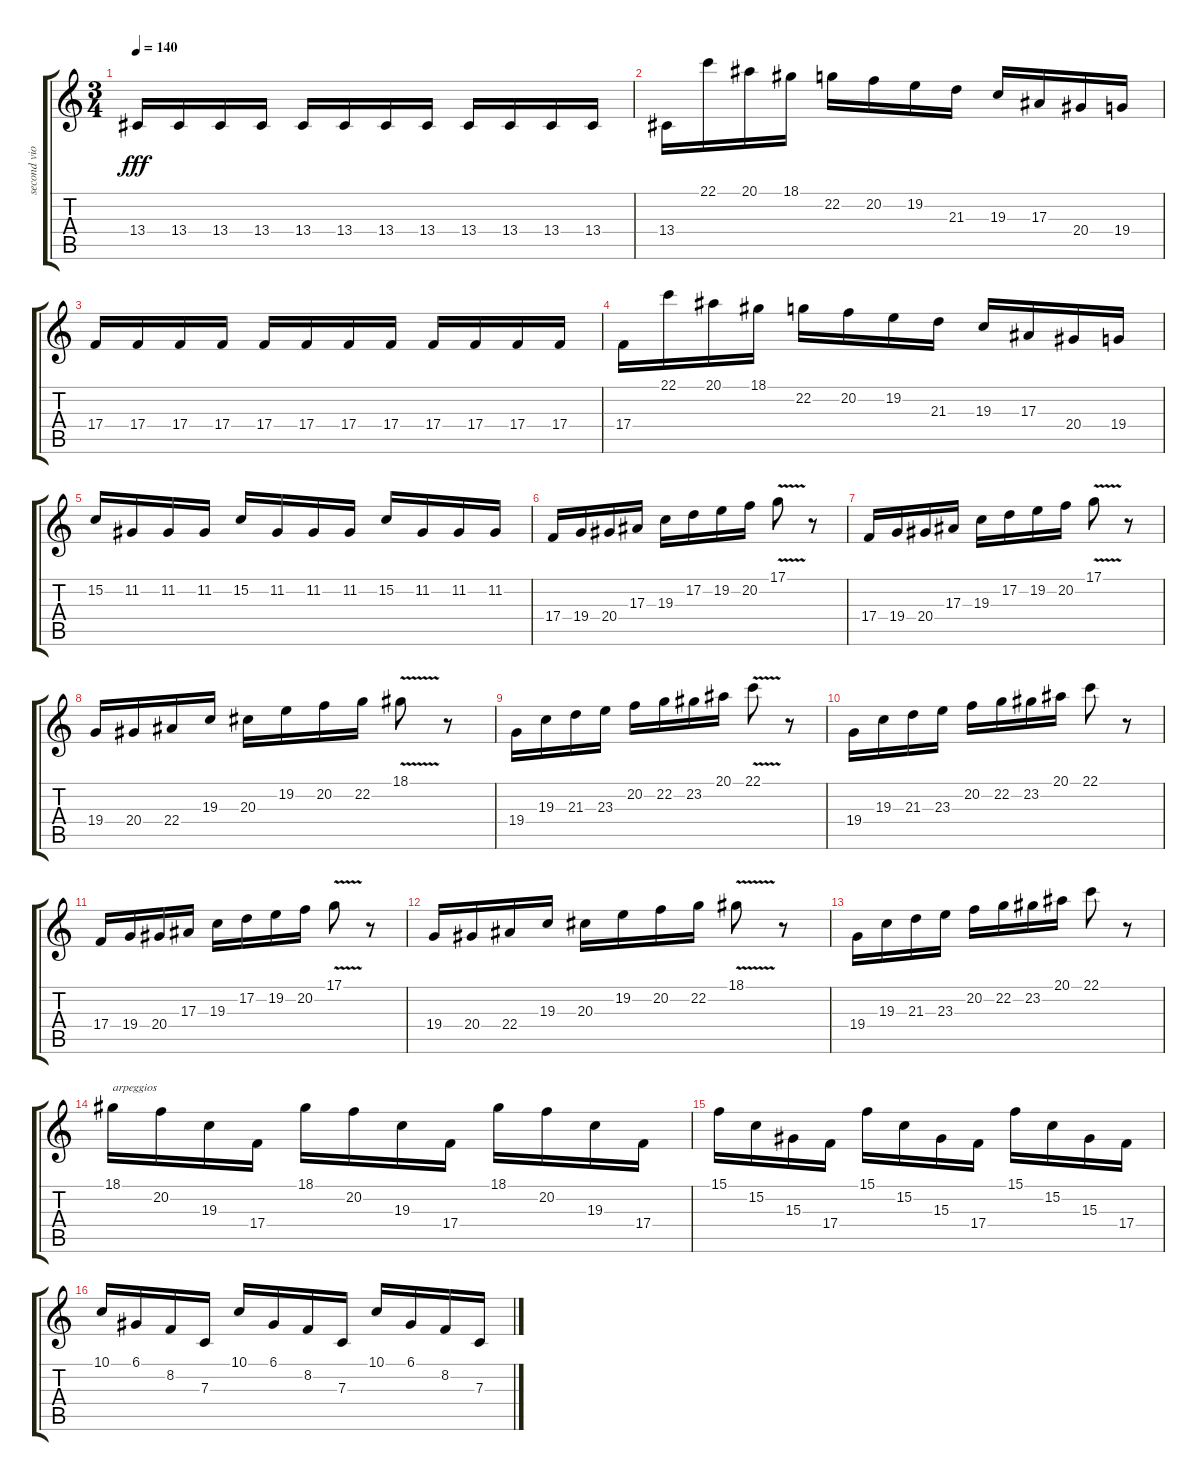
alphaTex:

\track ("second violin" "second vio") {instrument stringensemble1}
\staff {score tabs}
\tuning (D4 A3 F3 C3 G2 C2) {hide}
\ts (3 4)
\tempo 140
\clef g2
\ks c
13.4.16{dy fff} 13.4.16 13.4.16 13.4.16 13.4.16 13.4.16 13.4.16 13.4.16 13.4.16 13.4.16 13.4.16 13.4.16 |
13.4.16 22.1.16 20.1.16 18.1.16 22.2.16 20.2.16 19.2.16 21.3.16 19.3.16 17.3.16 20.4.16 19.4.16 |
17.4.16 17.4.16 17.4.16 17.4.16 17.4.16 17.4.16 17.4.16 17.4.16 17.4.16 17.4.16 17.4.16 17.4.16 |
17.4.16 22.1.16 20.1.16 18.1.16 22.2.16 20.2.16 19.2.16 21.3.16 19.3.16 17.3.16 20.4.16 19.4.16 |
15.2.16 11.2.16 11.2.16 11.2.16 15.2.16 11.2.16 11.2.16 11.2.16 15.2.16 11.2.16 11.2.16 11.2.16 |
17.4.16 19.4.16 20.4.16 17.3.16 19.3.16 17.2.16 19.2.16 20.2.16 17.1{v}.8 r.8 |
17.4.16 19.4.16 20.4.16 17.3.16 19.3.16 17.2.16 19.2.16 20.2.16 17.1{v}.8 r.8 |
19.4.16 20.4.16 22.4.16 19.3.16 20.3.16 19.2.16 20.2.16 22.2.16 18.1{v}.8 r.8 |
19.4.16 19.3.16 21.3.16 23.3.16 20.2.16 22.2.16 23.2.16 20.1.16 22.1{v}.8 r.8 |
19.4.16 19.3.16 21.3.16 23.3.16 20.2.16 22.2.16 23.2.16 20.1.16 22.1.8 r.8 |
17.4.16 19.4.16 20.4.16 17.3.16 19.3.16 17.2.16 19.2.16 20.2.16 17.1{v}.8 r.8 |
19.4.16 20.4.16 22.4.16 19.3.16 20.3.16 19.2.16 20.2.16 22.2.16 18.1{v}.8 r.8 |
19.4.16 19.3.16 21.3.16 23.3.16 20.2.16 22.2.16 23.2.16 20.1.16 22.1.8 r.8 |
18.1.16{txt "arpeggios"} 20.2.16 19.3.16 17.4.16 18.1.16 20.2.16 19.3.16 17.4.16 18.1.16 20.2.16 19.3.16 17.4.16 |
15.1.16 15.2.16 15.3.16 17.4.16 15.1.16 15.2.16 15.3.16 17.4.16 15.1.16 15.2.16 15.3.16 17.4.16 |
10.1.16 6.1.16 8.2.16 7.3.16 10.1.16 6.1.16 8.2.16 7.3.16 10.1.16 6.1.16 8.2.16 7.3.16
